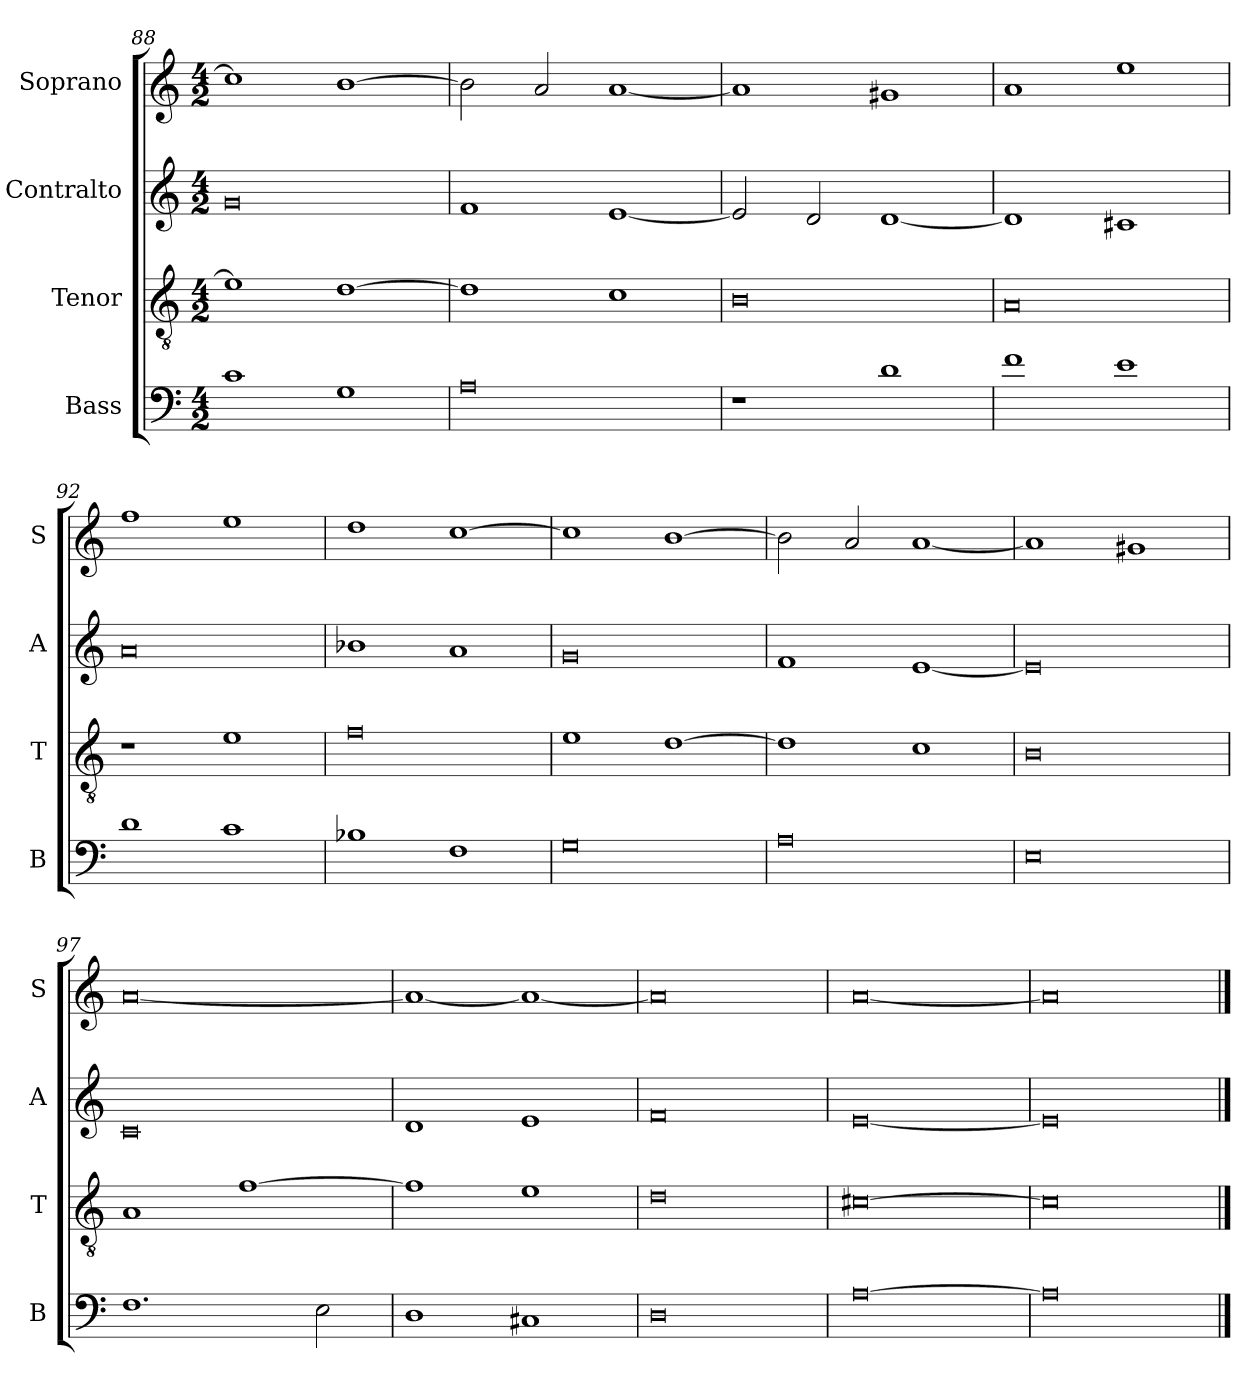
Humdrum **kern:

**kern	**kern	**kern	**kern
*part4	*part3	*part2	*part1
*staff4	*staff3	*staff2	*staff1
*I"Bass	*I"Tenor	*I"Contralto	*I"Soprano
*I'B	*I'T	*I'A	*I'S
*clefF4	*clefGv2	*clefG2	*clefG2
*k[]	*k[]	*k[]	*k[]
*A:aeo	*A:aeo	*A:aeo	*A:aeo
*M4/2	*M4/2	*M4/2	*M4/2
=88	=88	=88	=88
1c	1e]	0g	1cc]
1G	[1d	.	[1b
=89	=89	=89	=89
0A	1d]	1f	2b]
.	.	.	2a
.	1c	[1e	[1a
=90	=90	=90	=90
1r	0B	2e]	1a]
.	.	2d	.
1d	.	[1d	1g#X
=91	=91	=91	=91
1f	0A	1d]	1a
1e	.	1c#X	1ee
=92	=92	=92	=92
1d	1r	0a	1ff
1c	1e	.	1ee
=93	=93	=93	=93
1B-X	0f	1b-X	1dd
1F	.	1a	[1cc
=94	=94	=94	=94
0G	1e	0g	1cc]
.	[1d	.	[1b
=95	=95	=95	=95
0A	1d]	1f	2b]
.	.	.	2a
.	1c	[1e	[1a
=96	=96	=96	=96
0E	0B	0e]	1a]
.	.	.	1g#X
=97	=97	=97	=97
1.F	1A	0c	[0a
.	[1f	.	.
2E	.	.	.
=98	=98	=98	=98
1D	1f]	1d	1a_
1C#X	1e	1e	1a_
=99	=99	=99	=99
0D	0d	0f	0a]
=100	=100	=100	=100
[0A	[0c#X	[0e	[0a
=101	=101	=101	=101
0A]	0c#]	0e]	0a]
==	==	==	==
*-	*-	*-	*-
